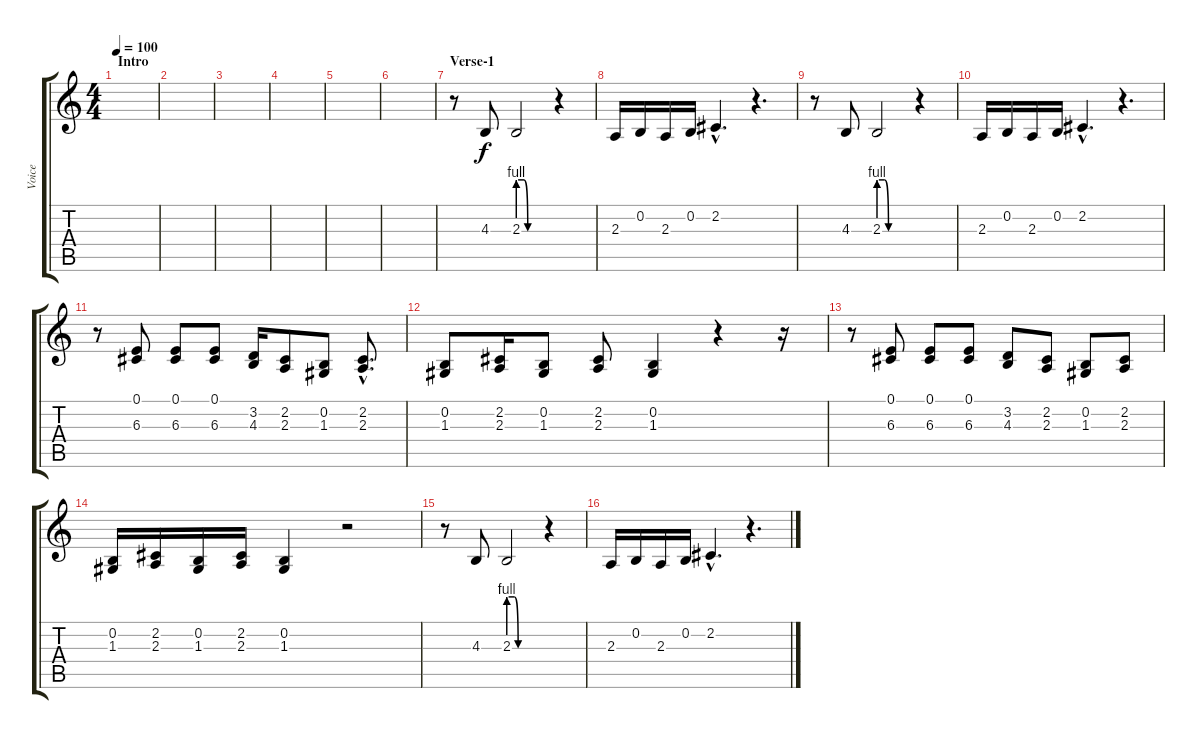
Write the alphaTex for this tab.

\track ("Voice" "Voice") {instrument tenorsax}
\staff {score tabs}
\tuning (E4 B3 G3 D3 A2 D2) {hide}
\ts (4 4)
\section ("" "Intro")
\tempo 100
\clef g2
\ks c
|
|
|
|
|
|
\section ("" "Verse-1")
r.8 4.3.8 2.3{be (custom 0 4 11 4 18 0 60 0)}.2 r.4 |
2.3.16 0.2.16 2.3.16 0.2.16 2.2{hac}.4{d} r.4{d} |
r.8 4.3.8 2.3{be (custom 0 4 11 4 18 0 60 0)}.2 r.4 |
2.3.16 0.2.16 2.3.16 0.2.16 2.2{hac}.4{d} r.4{d} |
r.8 (0.1 6.3).8 (0.1 6.3).8 (0.1 6.3).8 (3.2 4.3).16 (2.2 2.3).8 (0.2 1.3).8 (2.2{hac} 2.3{hac}).8{d} |
(0.2 1.3).8 (2.2 2.3).16 (0.2 1.3).8 (2.2 2.3).8 (0.2 1.3).4 r.4 r.16 |
r.8 (0.1 6.3).8 (0.1 6.3).8 (0.1 6.3).8 (3.2 4.3).8 (2.2 2.3).8 (0.2 1.3).8 (2.2 2.3).8 |
(0.2 1.3).16 (2.2 2.3).16 (0.2 1.3).16 (2.2 2.3).16 (0.2 1.3).4 r.2 |
r.8 4.3.8 2.3{be (custom 0 4 11 4 18 0 60 0)}.2 r.4 |
2.3.16 0.2.16 2.3.16 0.2.16 2.2{hac}.4{d} r.4{d}
